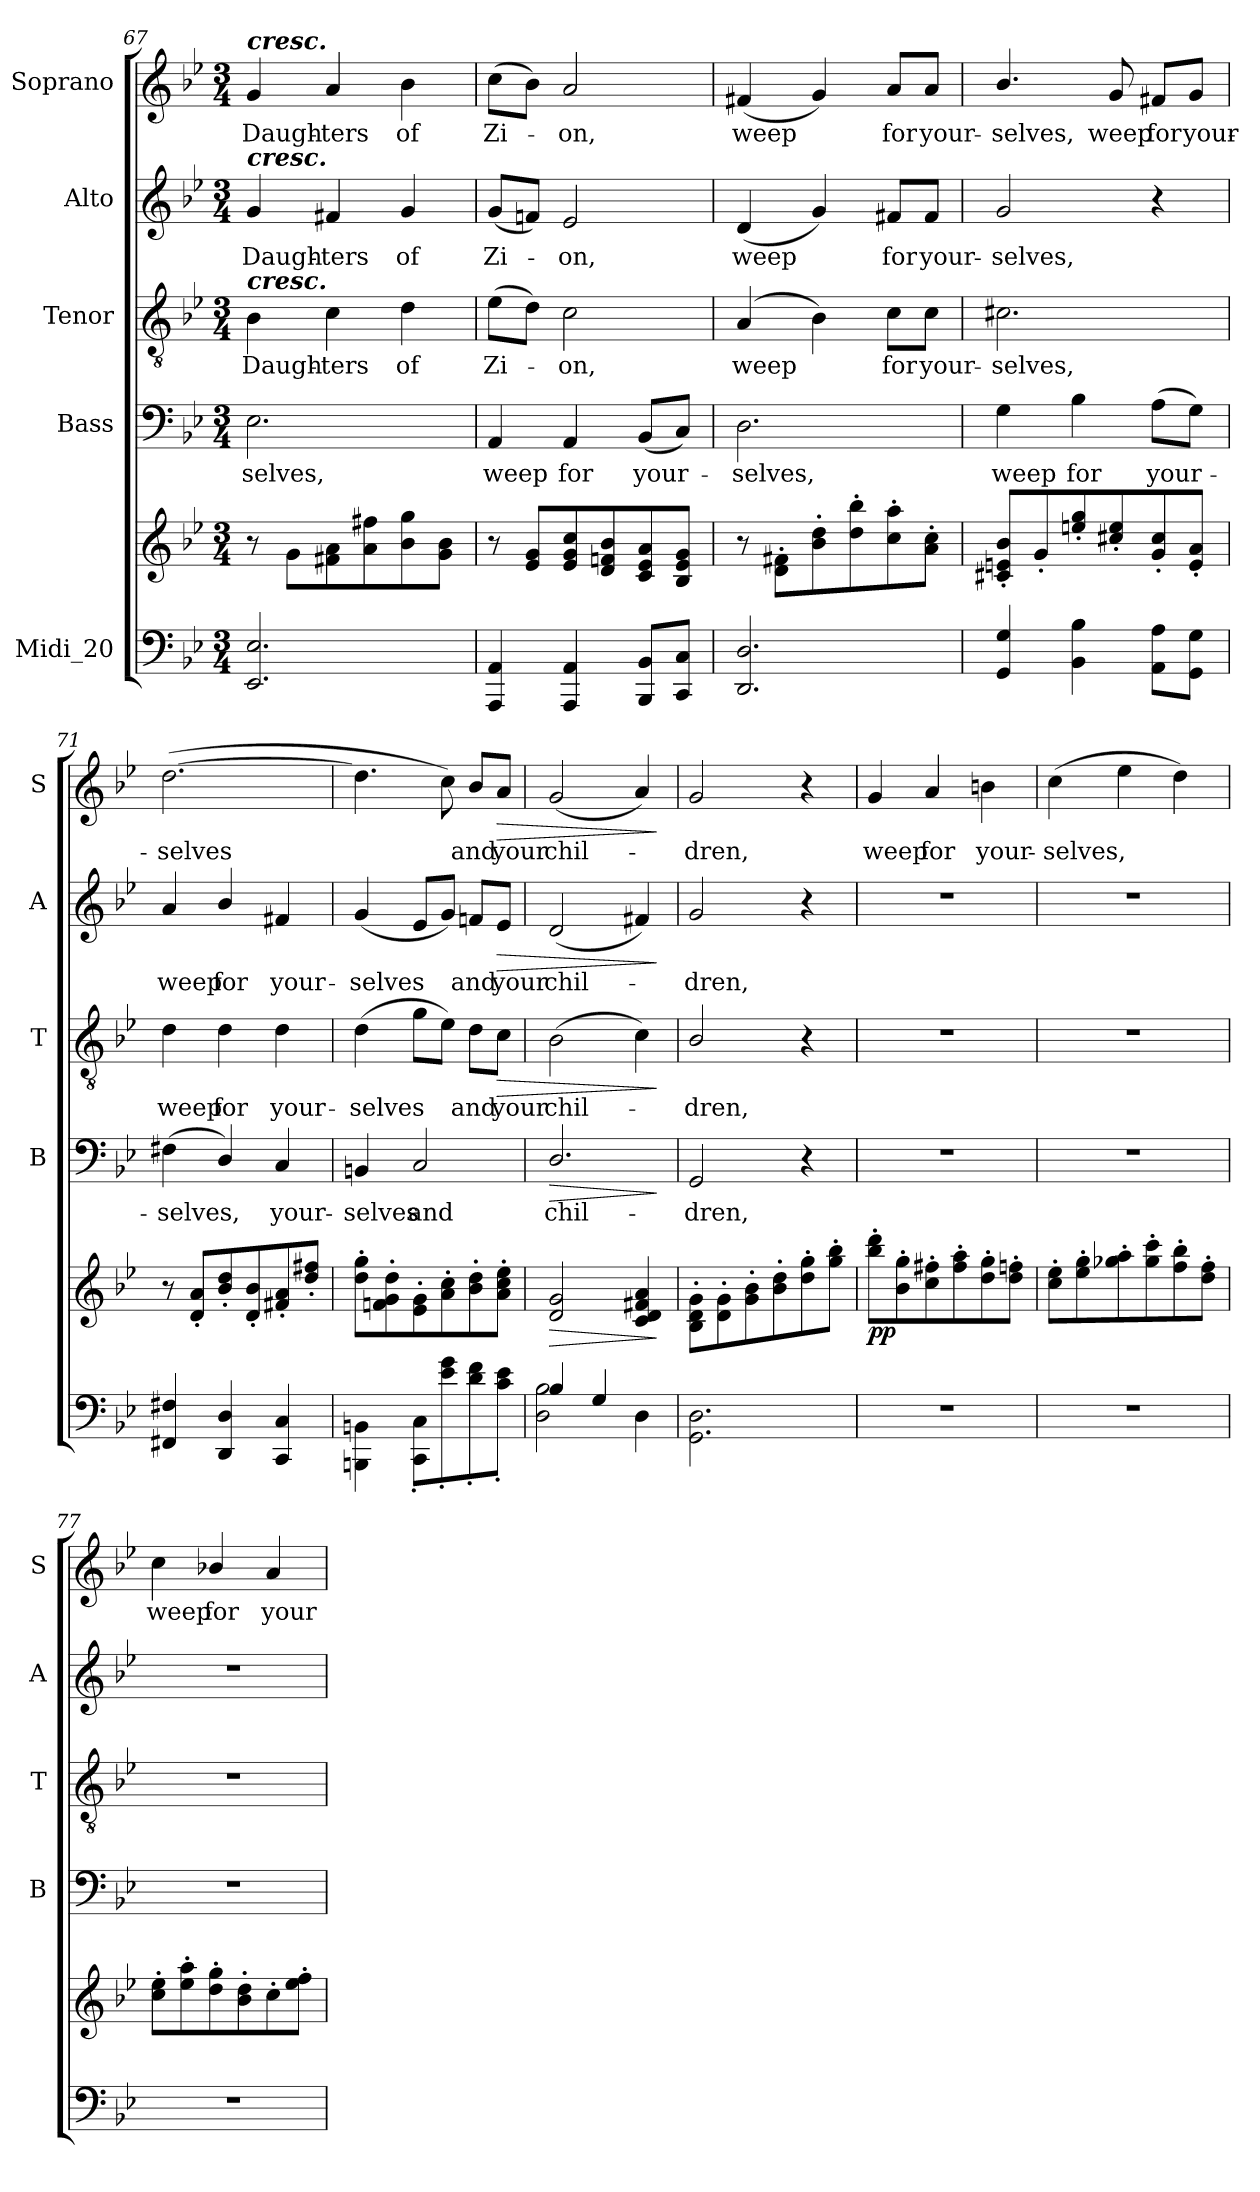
**kern	**kern	**dynam	**kern	**text	**dynam	**kern	**text	**dynam	**kern	**text	**dynam	**kern	**text	**dynam
*part5	*part5	*part5	*part4	*part4	*part4	*part3	*part3	*part3	*part2	*part2	*part2	*part1	*part1	*part1
*staff6	*staff5	*staff5/6	*staff4	*staff4	*staff4	*staff3	*staff3	*staff3	*staff2	*staff2	*staff2	*staff1	*staff1	*staff1
*I"Midi_20	*	*	*I"Bass	*	*	*I"Tenor	*	*	*I"Alto	*	*	*I"Soprano	*	*
*	*	*	*I'B	*	*	*I'T	*	*	*I'A	*	*	*I'S	*	*
!!LO:LB:g=z
*clefF4	*clefG2	*	*clefF4	*	*	*clefGv2	*	*	*clefG2	*	*	*clefG2	*	*
*k[b-e-]	*k[b-e-]	*	*k[b-e-]	*	*	*k[b-e-]	*	*	*k[b-e-]	*	*	*k[b-e-]	*	*
*B-:	*B-:	*	*B-:	*	*	*B-:	*	*	*B-:	*	*	*B-:	*	*
*M3/4	*M3/4	*	*M3/4	*	*	*M3/4	*	*	*M3/4	*	*	*M3/4	*	*
=67	=67	=67	=67	=67	=67	=67	=67	=67	=67	=67	=67	=67	=67	=67
!	!	!	!	!	!	!	!	!	!	!	!	!LO:TX:a:Bi:t=cresc.	!	!
!	!	!	!	!	!	!	!	!	!LO:TX:a:Bi:t=cresc.	!	!	!	!	!
!	!	!	!	!	!	!LO:TX:a:Bi:t=cresc.	!	!	!	!	!	!	!	!
!	!	!	!	!LO:LY:b	!	!	!LO:LY:b	!	!	!LO:LY:b	!	!	!LO:LY:b	!
2.EE-/ 2.E-/	8r	.	2.E-\	-selves,	.	4B-\	Daugh-	.	4g/	Daugh-	.	4g/	Daugh-	.
.	8g\L	.	.	.	.	.	.	.	.	.	.	.	.	.
!	!	!	!	!	!	!	!LO:LY:b	!	!	!LO:LY:b	!	!	!LO:LY:b	!
.	8f#X\ 8a\	.	.	.	.	4c\	-ters	.	4f#X/	-ters	.	4a/	-ters	.
.	8a\ 8ff#X\	.	.	.	.	.	.	.	.	.	.	.	.	.
!	!	!	!	!	!	!	!LO:LY:b	!	!	!LO:LY:b	!	!	!LO:LY:b	!
.	8b-\ 8gg\	.	.	.	.	4d\	of	.	4g/	of	.	4b-\	of	.
.	8g\ 8b-\J	.	.	.	.	.	.	.	.	.	.	.	.	.
=68	=68	=68	=68	=68	=68	=68	=68	=68	=68	=68	=68	=68	=68	=68
!	!	!	!	!LO:LY:b	!	!	!LO:LY:b	!	!	!LO:LY:b	!	!	!LO:LY:b	!
4AAA/ 4AA/	8r	.	4AA/	weep	.	(>8e-\L	Zi-	.	(<8g/L	Zi-	.	(>8cc\L	Zi-	.
.	8e-/ 8g/L	.	.	.	.	8d\J)	.	.	8fn/J)	.	.	8b-\J)	.	.
!	!	!	!	!LO:LY:b	!	!	!LO:LY:b	!	!	!LO:LY:b	!	!	!LO:LY:b	!
4AAA/ 4AA/	8e-/ 8g/ 8cc/	.	4AA/	for	.	2c\	on,	.	2e-/	on,	.	2a/	on,	.
.	8d/ 8fn/ 8b-/	.	.	.	.	.	.	.	.	.	.	.	.	.
!	!	!	!	!LO:LY:b	!	!	!	!	!	!	!	!	!	!
8BBB-/ 8BB-/L	8c/ 8e-/ 8a/	.	(<8BB-/L	your-	.	.	.	.	.	.	.	.	.	.
8CC/ 8C/J	8B-/ 8e-/ 8g/J	.	8C/J)	.	.	.	.	.	.	.	.	.	.	.
=69	=69	=69	=69	=69	=69	=69	=69	=69	=69	=69	=69	=69	=69	=69
!	!	!	!	!LO:LY:b	!	!	!LO:LY:b	!	!	!LO:LY:b	!	!	!LO:LY:b	!
2.DD/ 2.D/	8r	.	2.D\	selves,	.	(<4A/	weep	.	(<4d/	weep	.	(<4f#X/	weep	.
.	8d\' 8f#X\'L	.	.	.	.	.	.	.	.	.	.	.	.	.
.	8b-\' 8dd\'	.	.	.	.	4B-\)	.	.	4g/)	.	.	4g/)	.	.
.	8dd\' 8bb-\'	.	.	.	.	.	.	.	.	.	.	.	.	.
!	!	!	!	!	!	!	!LO:LY:b	!	!	!LO:LY:b	!	!	!LO:LY:b	!
.	8cc\' 8aa\'	.	.	.	.	8c\L	for	.	8f#X/L	for	.	8a/L	for	.
!	!	!	!	!	!	!	!LO:LY:b	!	!	!LO:LY:b	!	!	!LO:LY:b	!
.	8a\' 8cc\'J	.	.	.	.	8c\J	your-	.	8f#/J	your-	.	8a/J	your-	.
=70	=70	=70	=70	=70	=70	=70	=70	=70	=70	=70	=70	=70	=70	=70
!	!	!	!	!LO:LY:b	!	!	!LO:LY:b	!	!	!LO:LY:b	!	!	!LO:LY:b	!
4GG/ 4G/	8c#X/' 8en/' 8b-/'L	.	4G\	weep	.	2.c#X\	-selves,	.	2g/	-selves,	.	4.b-/	-selves,	.
.	8g'/	.	.	.	.	.	.	.	.	.	.	.	.	.
!	!	!	!	!LO:LY:b	!	!	!	!	!	!	!	!	!	!
4BB-\ 4B-\	8een/' 8gg/'	.	4B-\	for	.	.	.	.	.	.	.	.	.	.
!	!	!	!	!	!	!	!	!	!	!	!	!	!LO:LY:b	!
.	8cc#X/' 8ee/'	.	.	.	.	.	.	.	.	.	.	8g/	weep	.
!	!	!	!	!LO:LY:b	!	!	!	!	!	!	!	!	!LO:LY:b	!
8AA\ 8A\L	8g/' 8cc#/'	.	(>8A\L	your-	.	.	.	.	4r	.	.	8f#X/L	for	.
!	!	!	!	!	!	!	!	!	!	!	!	!	!LO:LY:b	!
8GG\ 8G\J	8e/' 8a/'J	.	8G\J)	.	.	.	.	.	.	.	.	8g/J	your-	.
=71	=71	=71	=71	=71	=71	=71	=71	=71	=71	=71	=71	=71	=71	=71
!	!	!	!	!LO:LY:b	!	!	!LO:LY:b	!	!	!LO:LY:b	!	!	!LO:LY:b	!
4FF#X/ 4F#X/	8r	.	(<4F#X\	selves,	.	4d\	weep	.	4a/	weep	.	(>[2.dd\	-selves	.
.	8d/' 8a/'L	.	.	.	.	.	.	.	.	.	.	.	.	.
!	!	!	!	!	!	!	!LO:LY:b	!	!	!LO:LY:b	!	!	!	!
4DD/ 4D/	8b-/' 8dd/'	.	4D/)	.	.	4d\	for	.	4b-/	for	.	.	.	.
.	8d/' 8b-/'	.	.	.	.	.	.	.	.	.	.	.	.	.
!	!	!	!	!LO:LY:b	!	!	!LO:LY:b	!	!	!LO:LY:b	!	!	!	!
4CC/ 4C/	8f#X/' 8a/'	.	4C/	your-	.	4d\	your-	.	4f#X/	your-	.	.	.	.
.	8dd/' 8ff#X/'J	.	.	.	.	.	.	.	.	.	.	.	.	.
!!LO:PB:g=z
=72	=72	=72	=72	=72	=72	=72	=72	=72	=72	=72	=72	=72	=72	=72
*^	*	*	*	*	*	*	*	*	*	*	*	*	*	*
!	!	!	!	!	!LO:LY:b	!	!	!LO:LY:b	!	!	!LO:LY:b	!	!	!	!
2.ryy	4BBBn\ 4BBn\	8dd\' 8gg\'L	.	4BBn/	-selves	.	(>4d\	-selves	.	(<4g/	-selves	.	4.dd\]	.	.
.	.	8fn\' 8g\' 8dd\'	.	.	.	.	.	.	.	.	.	.	.	.	.
!	!	!	!	!	!LO:LY:b	!	!	!	!	!	!	!	!	!	!
.	8CC\' 8C\'L	8e-\' 8g\'	.	2C/	and	.	8g\L	.	.	8e-/L	.	.	.	.	.
.	8e-\' 8g\'	8a\' 8cc\'	.	.	.	.	8e-\J)	.	.	8g/J)	.	.	8cc\)	.	.
!	!	!	!	!	!	!	!	!LO:LY:b	!	!	!LO:LY:b	!	!	!LO:LY:b	!
.	8d\' 8f\'	8b-\' 8dd\'	.	.	.	.	8d\L	and	.	8fn/L	and	.	8b-/L	and	.
!	!	!	!	!	!	!	!	!LO:LY:b	!LO:HP:b	!	!LO:LY:b	!LO:HP:b	!	!LO:LY:b	!LO:HP:b
.	8c\' 8e-\'J	8a\' 8cc\' 8ee-\'J	.	.	.	.	8c\J	your	>	8e-/J	your	>	8a/J	your	>
=73	=73	=73	=73	=73	=73	=73	=73	=73	=73	=73	=73	=73	=73	=73	=73
!	!	!	!LO:HP:b	!	!LO:LY:b	!LO:HP:b	!	!LO:LY:b	!	!	!LO:LY:b	!	!	!LO:LY:b	!
4B-/	2D\ 2B-\	2d/ 2g/	>	2.D/	chil-	>	(>2B-\	chil-	.	(<2d/	chil-	.	(<2g/	chil-	.
4G/	.	.	.	.	.	.	.	.	.	.	.	.	.	.	.
4ryy	4D\	4c/ 4d/ 4f#X/ 4a/	.	.	.	.	4c\)	.	.	4f#X/)	.	.	4a/)	.	.
*v	*v	*	*	*	*	*	*	*	*	*	*	*	*	*	*
.	.	]	.	.	]	.	.	]	.	.	]	.	.	]
=74	=74	=74	=74	=74	=74	=74	=74	=74	=74	=74	=74	=74	=74	=74
*^	*	*	*	*	*	*	*	*	*	*	*	*	*	*
!	!	!	!	!	!LO:LY:b	!	!	!LO:LY:b	!	!	!LO:LY:b	!	!	!LO:LY:b	!
2ryy	2.GG\ 2.D\	8B-\' 8d\' 8g\'L	.	2GG/	-dren,	.	2B-/	dren,	.	2g/	dren,	.	2g/	dren,	.
.	.	8d\' 8g\'	.	.	.	.	.	.	.	.	.	.	.	.	.
.	.	8g\' 8b-\'	.	.	.	.	.	.	.	.	.	.	.	.	.
.	.	8b-\' 8dd\'	.	.	.	.	.	.	.	.	.	.	.	.	.
4ryy	.	8dd\' 8gg\'	.	4r	.	.	4r	.	.	4r	.	.	4r	.	.
.	.	8gg\' 8bb-\'J	.	.	.	.	.	.	.	.	.	.	.	.	.
=75	=75	=75	=75	=75	=75	=75	=75	=75	=75	=75	=75	=75	=75	=75	=75
!	!	!	!LO:DY:b	!	!	!	!	!	!	!	!	!	!	!LO:LY:b	!
2ryy	2.r	8bb-\' 8ddd\'L	pp	2.r	.	.	2.r	.	.	2.r	.	.	4g/	weep	.
.	.	8b-\' 8gg\'	.	.	.	.	.	.	.	.	.	.	.	.	.
!	!	!	!	!	!	!	!	!	!	!	!	!	!	!LO:LY:b	!
.	.	8cc\' 8ff#X\'	.	.	.	.	.	.	.	.	.	.	4a/	for	.
.	.	8ff#\' 8aa\'	.	.	.	.	.	.	.	.	.	.	.	.	.
!	!	!	!	!	!	!	!	!	!	!	!	!	!	!LO:LY:b	!
4ryy	.	8dd\' 8gg\'	.	.	.	.	.	.	.	.	.	.	4bn\	your-	.
.	.	8dd\' 8ffn\'J	.	.	.	.	.	.	.	.	.	.	.	.	.
=76	=76	=76	=76	=76	=76	=76	=76	=76	=76	=76	=76	=76	=76	=76	=76
!	!	!	!	!	!	!	!	!	!	!	!	!	!	!LO:LY:b	!
2ryy	2.r	8cc\' 8ee-\'L	.	2.r	.	.	2.r	.	.	2.r	.	.	(>4cc\	-selves,	.
.	.	8ee-\' 8gg\'	.	.	.	.	.	.	.	.	.	.	.	.	.
.	.	8gg-X\' 8aa\'	.	.	.	.	.	.	.	.	.	.	4ee-\	.	.
.	.	8gg-\' 8ccc\'	.	.	.	.	.	.	.	.	.	.	.	.	.
4ryy	.	8ff\' 8bb-\'	.	.	.	.	.	.	.	.	.	.	4dd\)	.	.
.	.	8dd\' 8ff\'J	.	.	.	.	.	.	.	.	.	.	.	.	.
=77	=77	=77	=77	=77	=77	=77	=77	=77	=77	=77	=77	=77	=77	=77	=77
!	!	!	!	!	!	!	!	!	!	!	!	!	!	!LO:LY:b	!
2ryy	2.r	8cc\' 8ee-\'L	.	2.r	.	.	2.r	.	.	2.r	.	.	4cc\	weep	.
.	.	8ee-\' 8aa\'	.	.	.	.	.	.	.	.	.	.	.	.	.
!	!	!	!	!	!	!	!	!	!	!	!	!	!	!LO:LY:b	!
.	.	8dd\' 8gg\'	.	.	.	.	.	.	.	.	.	.	4b-X/	for	.
.	.	8b-\' 8dd\'	.	.	.	.	.	.	.	.	.	.	.	.	.
!	!	!	!	!	!	!	!	!	!	!	!	!	!	!LO:LY:b	!
4ryy	.	8cc'\	.	.	.	.	.	.	.	.	.	.	4a/	your-	.
.	.	8ee-\' 8ff\'J	.	.	.	.	.	.	.	.	.	.	.	.	.
*v	*v	*	*	*	*	*	*	*	*	*	*	*	*	*	*
=	=	=	=	=	=	=	=	=	=	=	=	=	=	=
*-	*-	*-	*-	*-	*-	*-	*-	*-	*-	*-	*-	*-	*-	*-
